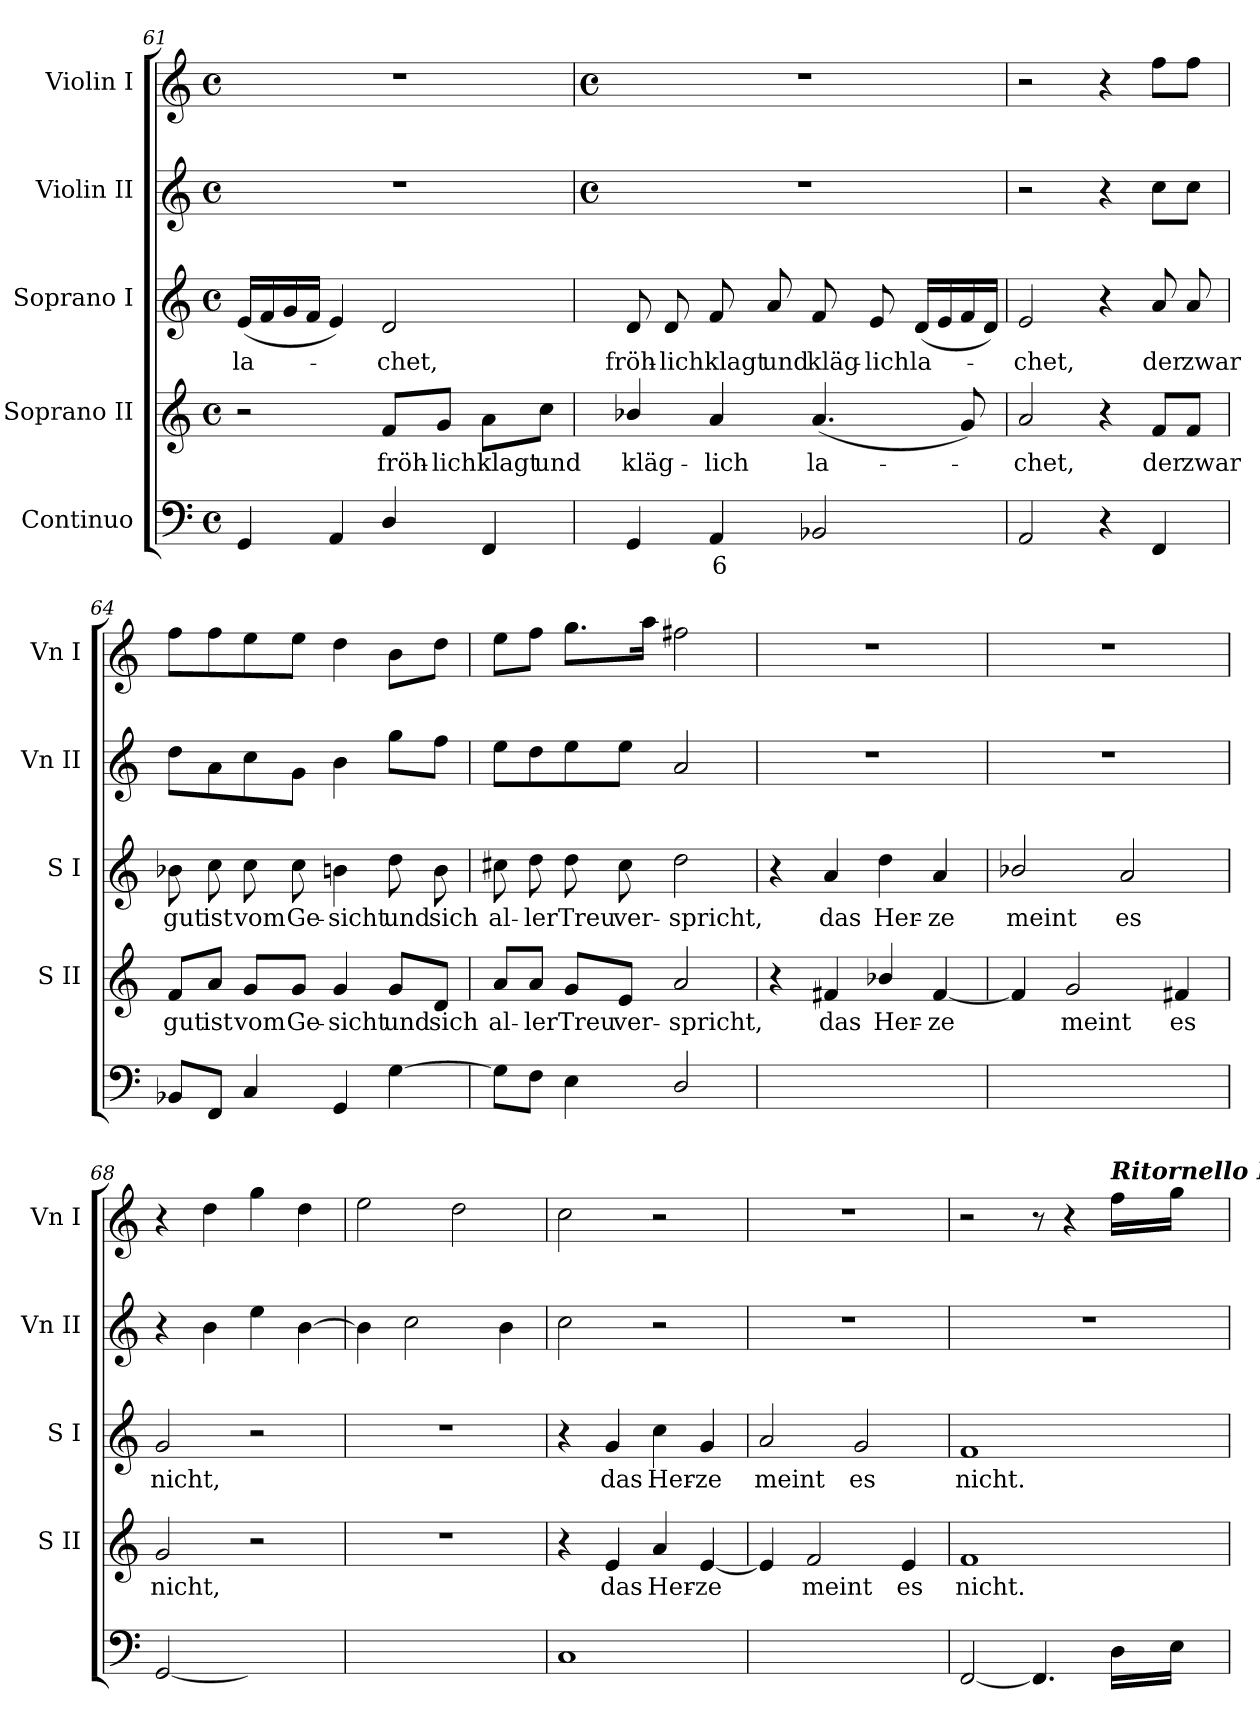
**kern	**text	**text	**kern	**text	**kern	**text	**kern	**kern
*part5	*part5	*part5	*part4	*part4	*part3	*part3	*part2	*part1
*staff5	*staff5	*staff5	*staff4	*staff4	*staff3	*staff3	*staff2	*staff1
*I"Continuo	*	*	*I"Soprano II	*	*I"Soprano I	*	*I"Violin II	*I"Violin I
*	*	*	*I'S II	*	*I'S I	*	*I'Vn II	*I'Vn I
*clefF4	*	*	*clefG2	*	*clefG2	*	*clefG2	*clefG2
*k[]	*	*	*k[]	*	*k[]	*	*k[]	*k[]
*C:	*	*	*C:	*	*C:	*	*C:	*C:
*M4/4	*	*	*M4/4	*	*M4/4	*	*M4/4	*M4/4
*met(c)	*	*	*met(c)	*	*met(c)	*	*met(c)	*met(c)
=61	=61	=61	=61	=61	=61	=61	=61	=61
!	!	!	!	!	!	!LO:LY:b	!	!
4GG	.	.	2r	.	(<16eLL	la-	1r	1r
.	.	.	.	.	16f	.	.	.
.	.	.	.	.	16g	.	.	.
.	.	.	.	.	16fJJ	.	.	.
4AA	.	.	.	.	4e)	.	.	.
!	!	!	!	!LO:LY:b	!	!LO:LY:b	!	!
4D/	.	.	8f/L	fröh-	2d	chet,	.	.
!	!	!	!	!LO:LY:b	!	!	!	!
.	.	.	8g/J	-lich	.	.	.	.
!	!	!	!	!LO:LY:b	!	!	!	!
4FF	.	.	8a\L	klagt	.	.	.	.
!	!	!	!	!LO:LY:b	!	!	!	!
.	.	.	8cc\J	und	.	.	.	.
!!LO:LB:g=z
=62	=62	=62	=62	=62	=62	=62	=62	=62
*	*	*	*	*	*	*	*k[]	*k[]
*	*	*	*	*	*	*	*C:	*C:
*	*	*	*	*	*	*	*M4/4	*M4/4
*	*	*	*	*	*	*	*met(c)	*met(c)
!	!	!	!	!LO:LY:b	!	!LO:LY:b	!	!
4GG	.	.	4b-X/	kläg-	8d	fröh-	1r	1r
!	!	!	!	!	!	!LO:LY:b	!	!
.	.	.	.	.	8d	-lich	.	.
!	!LO:LY:b	!	!	!LO:LY:b	!	!LO:LY:b	!	!
4AA	6	.	4a	-lich	8f	klagt	.	.
!	!	!	!	!	!	!LO:LY:b	!	!
.	.	.	.	.	8a	und	.	.
!	!	!	!	!LO:LY:b	!	!LO:LY:b	!	!
2BB-X	.	.	(<4.a	la-	8f	kläg-	.	.
!	!	!	!	!	!	!LO:LY:b	!	!
.	.	.	.	.	8e	-lich	.	.
!	!	!	!	!	!	!LO:LY:b	!	!
.	.	.	.	.	(<16dLL	la-	.	.
.	.	.	.	.	16e	.	.	.
.	.	.	8g)	.	16f	.	.	.
.	.	.	.	.	16dJJ)	.	.	.
=63	=63	=63	=63	=63	=63	=63	=63	=63
!	!	!	!	!LO:LY:b	!	!LO:LY:b	!	!
2AA	.	.	2a	chet,	2e	chet,	2r	2r
4r	.	.	4r	.	4r	.	4r	4r
!	!	!	!	!LO:LY:b	!	!LO:LY:b	!	!
4FF	.	.	8f/L	der	8a	der	8ccL	8ffL
!	!	!	!	!LO:LY:b	!	!LO:LY:b	!	!
.	.	.	8f/J	zwar	8a	zwar	8ccJ	8ffJ
=64	=64	=64	=64	=64	=64	=64	=64	=64
!	!	!	!	!LO:LY:b	!	!LO:LY:b	!	!
8BB-XL	.	.	8f/L	gut	8b-X	gut	8ddL	8ffL
!	!	!	!	!LO:LY:b	!	!LO:LY:b	!	!
8FFJ	.	.	8a/J	ist	8cc	ist	8a	8ff
!	!	!	!	!LO:LY:b	!	!LO:LY:b	!	!
4C	.	.	8g/L	vom	8cc	vom	8cc	8ee
!	!	!	!	!LO:LY:b	!	!LO:LY:b	!	!
.	.	.	8g/J	Ge-	8cc	Ge-	8gJ	8eeJ
!	!	!	!	!LO:LY:b	!	!LO:LY:b	!	!
4GG	.	.	4g	-sicht	4bn	-sicht	4b	4dd
!	!	!	!	!LO:LY:b	!	!LO:LY:b	!	!
[4G	.	.	8g/L	und	8dd	und	8ggL	8bL
!	!	!	!	!LO:LY:b	!	!LO:LY:b	!	!
.	.	.	8d/J	sich	8b	sich	8ffJ	8ddJ
!!LO:LB:g=z
=65	=65	=65	=65	=65	=65	=65	=65	=65
!	!	!	!	!LO:LY:b	!	!LO:LY:b	!	!
8GL]	.	.	8a/L	al-	8cc#X	al-	8eeL	8eeL
!	!	!	!	!LO:LY:b	!	!LO:LY:b	!	!
8FJ	.	.	8a/J	-ler	8dd	-ler	8dd	8ffJ
!	!	!	!	!LO:LY:b	!	!LO:LY:b	!	!
4E	.	.	8g/L	Treu	8dd	Treu	8ee	8.ggL
!	!	!	!	!LO:LY:b	!	!LO:LY:b	!	!
.	.	.	8e/J	ver-	8cc#	ver-	8eeJ	.
.	.	.	.	.	.	.	.	16aaJ
!	!	!	!	!LO:LY:b	!	!LO:LY:b	!	!
2D/	.	.	2a	-spricht,	2dd	-spricht,	2a	2ff#X
=66	=66	=66	=66	=66	=66	=66	=66	=66
[4D/yy	.	.	4r	.	4r	.	1r	1r
!	!LO:LY:b	!	!	!LO:LY:b	!	!LO:LY:b	!	!
4D/yy_	5	.	4f#X	das	4a	das	.	.
!	!LO:LY:b	!	!	!LO:LY:b	!	!LO:LY:b	!	!
4D/yy_	6	.	4b-X/	Her-	4dd	Her-	.	.
!	!LO:LY:b	!	!	!LO:LY:b	!	!LO:LY:b	!	!
4D/yy]	5	.	[4f#	-ze	4a	-ze	.	.
=67	=67	=67	=67	=67	=67	=67	=67	=67
!	!LO:LY:b	!	!	!	!	!LO:LY:b	!	!
[4D/yy	6	.	4f#]	.	2b-X/	meint	1r	1r
!	!	!LO:LY:b	!	!LO:LY:b	!	!	!	!
4D/yy_	.	4	2g	meint	.	.	.	.
!	!LO:LY:b	!	!	!	!	!LO:LY:b	!	!
4D/yy_	5	.	.	.	2a	es	.	.
!	!	!	!	!LO:LY:b	!	!	!	!
4D/yy]	.	.	4f#	es	.	.	.	.
=68	=68	=68	=68	=68	=68	=68	=68	=68
!	!	!	!	!LO:LY:b	!	!LO:LY:b	!	!
[2GG	.	.	2g	nicht,	2g	nicht,	4r	4r
.	.	.	.	.	.	.	4b	4dd
!	!LO:LY:b	!	!	!	!	!	!	!
4GGyy_	6	.	2r	.	2r	.	4ee	4gg
!	!LO:LY:b	!	!	!	!	!	!	!
4GGyy]	5	.	.	.	.	.	[4b	4dd
=69	=69	=69	=69	=69	=69	=69	=69	=69
!	!LO:LY:b	!	!	!	!	!	!	!
[4GGyy	3	.	1r	.	1r	.	4b]	2ee
!	!LO:LY:b	!LO:LY:b	!	!	!	!	!	!
4GGyy_	6	4	.	.	.	.	2cc	.
!	!LO:LY:b	!	!	!	!	!	!	!
4GGyy_	5	.	.	.	.	.	.	2dd
!	!	!LO:LY:b	!	!	!	!	!	!
4GGyy]	.	3	.	.	.	.	4b	.
=70	=70	=70	=70	=70	=70	=70	=70	=70
1C	.	.	4r	.	4r	.	2cc	2cc
!	!	!	!	!LO:LY:b	!	!LO:LY:b	!	!
.	.	.	4e	das	4g	das	.	.
!	!	!	!	!LO:LY:b	!	!LO:LY:b	!	!
.	.	.	4a	Her-	4cc	Her-	2r	2r
!	!	!	!	!LO:LY:b	!	!LO:LY:b	!	!
.	.	.	[4e	-ze	4g	-ze	.	.
=71	=71	=71	=71	=71	=71	=71	=71	=71
!	!	!LO:LY:b	!	!	!	!LO:LY:b	!	!
[4Cyy	.	3	4e]	.	2a	meint	1r	1r
!	!LO:LY:b	!LO:LY:b	!	!LO:LY:b	!	!	!	!
4Cyy_	6	4	2f	meint	.	.	.	.
!	!LO:LY:b	!	!	!	!	!LO:LY:b	!	!
4Cyy_	5	.	.	.	2g	es	.	.
!	!	!LO:LY:b	!	!LO:LY:b	!	!	!	!
4Cyy]	.	3	4e	es	.	.	.	.
!!LO:LB:g=z
=72	=72	=72	=72	=72	=72	=72	=72	=72
!	!	!	!	!LO:LY:b	!	!LO:LY:b	!	!
[2FF	.	.	1f	nicht.	1f	nicht.	1r	2r
4.FF]	.	.	.	.	.	.	.	8r
.	.	.	.	.	.	.	.	4r
!	!	!	!	!	!	!	!	!LO:TX:a:Bi:t=Ritornello I
16DLL	.	.	.	.	.	.	.	16ffLL
16EJJ	.	.	.	.	.	.	.	16ggJJ
=	=	=	=	=	=	=	=	=
*-	*-	*-	*-	*-	*-	*-	*-	*-
